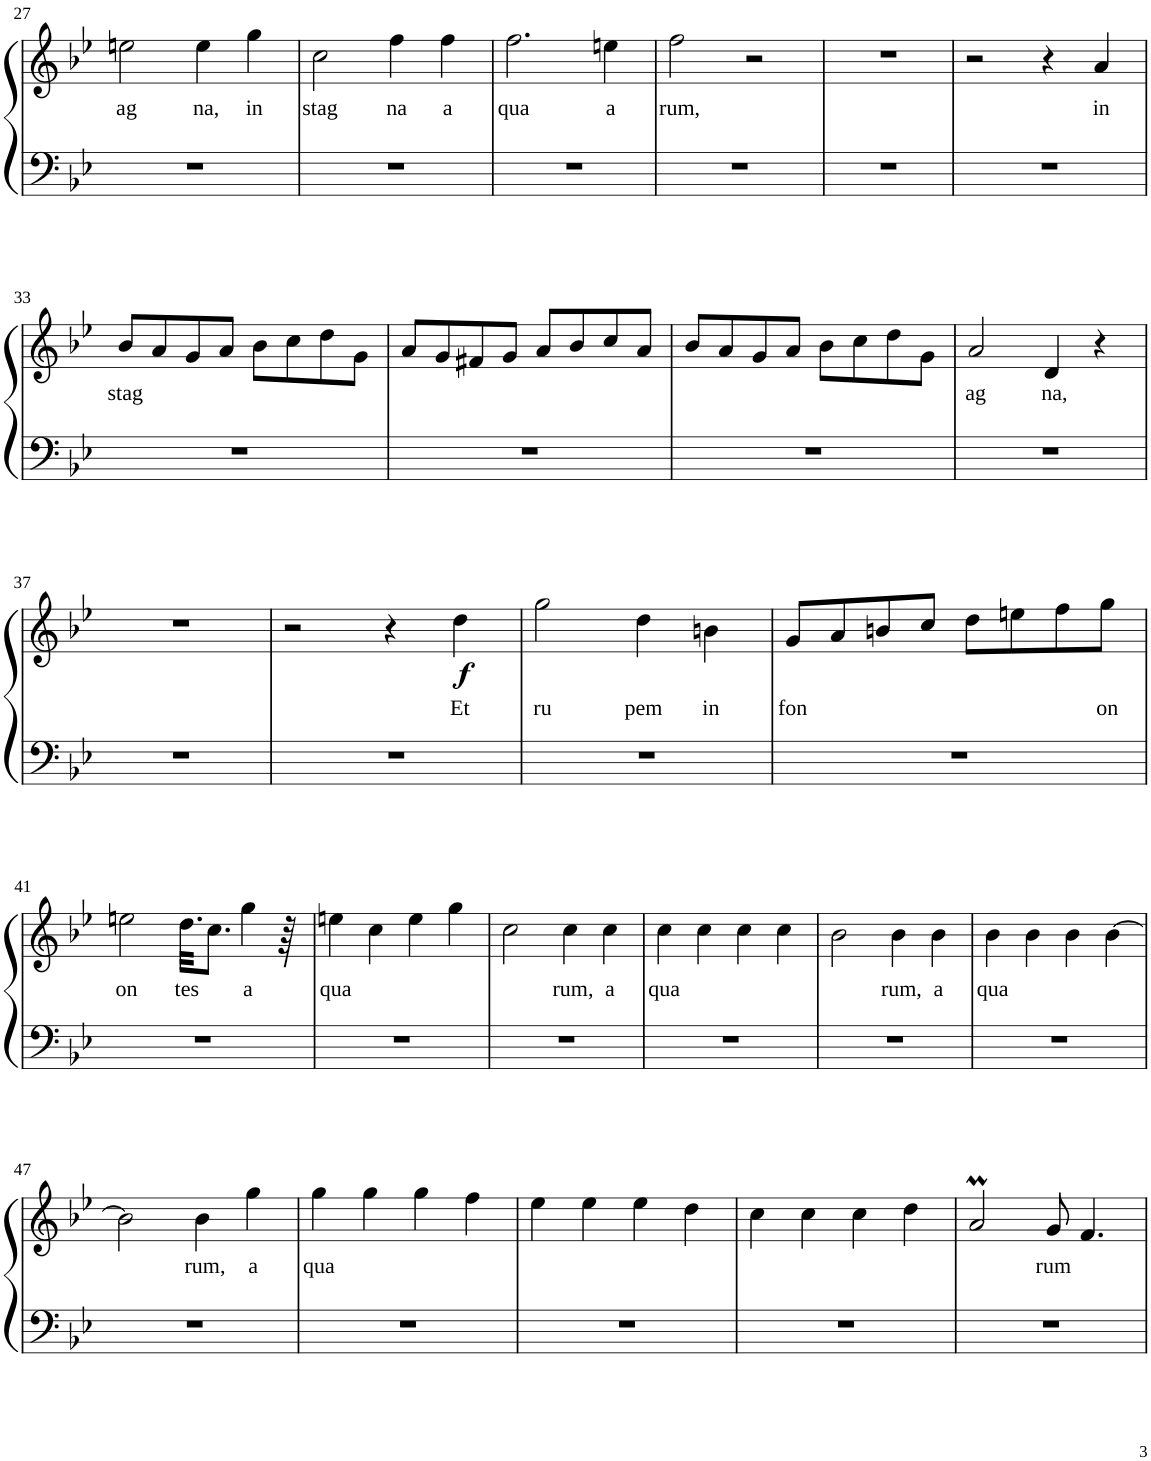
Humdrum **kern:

**kern	**kern	**text	**dynam
*part1	*part1	*part1	*part1
*staff2	*staff1	*staff1	*staff1/2
*I"Piano	*	*	*
*I'Pno	*	*	*
!!LO:PB:g=z
*clefF4	*clefG2	*	*
*k[b-e-]	*k[b-e-]	*	*
*B-:	*B-:	*	*
*M2/2	*M2/2	*	*
=27	=27	=27	=27
!	!	!LO:LY:b	!
1r	2een\	ag	.
!	!	!LO:LY:b	!
.	4ee\	na,	.
!	!	!LO:LY:b	!
.	4gg\	in	.
=28	=28	=28	=28
!	!	!LO:LY:b	!
1r	2cc\	stag	.
!	!	!LO:LY:b	!
.	4ff\	na	.
!	!	!LO:LY:b	!
.	4ff\	a	.
=29	=29	=29	=29
!	!	!LO:LY:b	!
1r	2.ff\	qua	.
!	!	!LO:LY:b	!
.	4een\	a	.
=30	=30	=30	=30
!	!	!LO:LY:b	!
1r	2ff\	rum,	.
.	2r	.	.
=31	=31	=31	=31
1r	1r	.	.
=32	=32	=32	=32
1r	2r	.	.
.	4r	.	.
!	!	!LO:LY:b	!
.	4a/	in	.
!!LO:LB:g=z
=33	=33	=33	=33
!	!	!LO:LY:b	!
1r	8b-/L	stag	.
.	8a/	.	.
.	8g/	.	.
.	8a/J	.	.
.	8b-\L	.	.
.	8cc\	.	.
.	8dd\	.	.
.	8g\J	.	.
=34	=34	=34	=34
1r	8a/L	.	.
.	8g/	.	.
.	8f#X/	.	.
.	8g/J	.	.
.	8a/L	.	.
.	8b-/	.	.
.	8cc/	.	.
.	8a/J	.	.
=35	=35	=35	=35
1r	8b-/L	.	.
.	8a/	.	.
.	8g/	.	.
.	8a/J	.	.
.	8b-\L	.	.
.	8cc\	.	.
.	8dd\	.	.
.	8g\J	.	.
=36	=36	=36	=36
!	!	!LO:LY:b	!
1r	2a/	ag	.
!	!	!LO:LY:b	!
.	4d/	na,	.
.	4r	.	.
!!LO:LB:g=z
=37	=37	=37	=37
1r	1r	.	.
=38	=38	=38	=38
1r	2r	.	.
.	4r	.	.
!	!	!LO:LY:b	!LO:DY:b
.	4dd\	Et	f
=39	=39	=39	=39
!	!	!LO:LY:b	!
1r	2gg\	ru	.
!	!	!LO:LY:b	!
.	4dd\	pem	.
!	!	!LO:LY:b	!
.	4bn\	in	.
=40	=40	=40	=40
!	!	!LO:LY:b	!
1r	8g/L	fon	.
.	8a/	.	.
.	8bn/	.	.
.	8cc/J	.	.
.	8dd\L	.	.
.	8een\	.	.
.	8ff\	.	.
!	!	!LO:LY:b	!
.	8gg\J	on	.
!!LO:LB:g=z
=41	=41	=41	=41
!	!	!LO:LY:b	!
1r	2een\	on	.
!	!	!LO:LY:b	!
.	32.dd\KKL	tes	.
.	8.cc\J	.	.
!	!	!LO:LY:b	!
.	4gg\	a	.
.	64r	.	.
=42	=42	=42	=42
!	!	!LO:LY:b	!
1r	4een\	qua	.
.	4cc\	.	.
.	4ee\	.	.
.	4gg\	.	.
=43	=43	=43	=43
1r	2cc\	.	.
!	!	!LO:LY:b	!
.	4cc\	rum,	.
!	!	!LO:LY:b	!
.	4cc\	a	.
=44	=44	=44	=44
!	!	!LO:LY:b	!
1r	4cc\	qua	.
.	4cc\	.	.
.	4cc\	.	.
.	4cc\	.	.
=45	=45	=45	=45
1r	2b-\	.	.
!	!	!LO:LY:b	!
.	4b-\	rum,	.
!	!	!LO:LY:b	!
.	4b-\	a	.
=46	=46	=46	=46
!	!	!LO:LY:b	!
1r	4b-\	qua	.
.	4b-\	.	.
.	4b-\	.	.
.	[4b-\	.	.
!!LO:LB:g=z
=47	=47	=47	=47
1r	2b-\]	.	.
!	!	!LO:LY:b	!
.	4b-\	rum,	.
!	!	!LO:LY:b	!
.	4gg\	a	.
=48	=48	=48	=48
!	!	!LO:LY:b	!
1r	4gg\	qua	.
.	4gg\	.	.
.	4gg\	.	.
.	4ff\	.	.
=49	=49	=49	=49
1r	4ee-\	.	.
.	4ee-\	.	.
.	4ee-\	.	.
.	4dd\	.	.
=50	=50	=50	=50
1r	4cc\	.	.
.	4cc\	.	.
.	4cc\	.	.
.	4dd\	.	.
=51	=51	=51	=51
1r	2am/	.	.
!	!	!LO:LY:b	!
.	8g/	rum	.
.	4.f/	.	.
=	=	=	=
*-	*-	*-	*-
